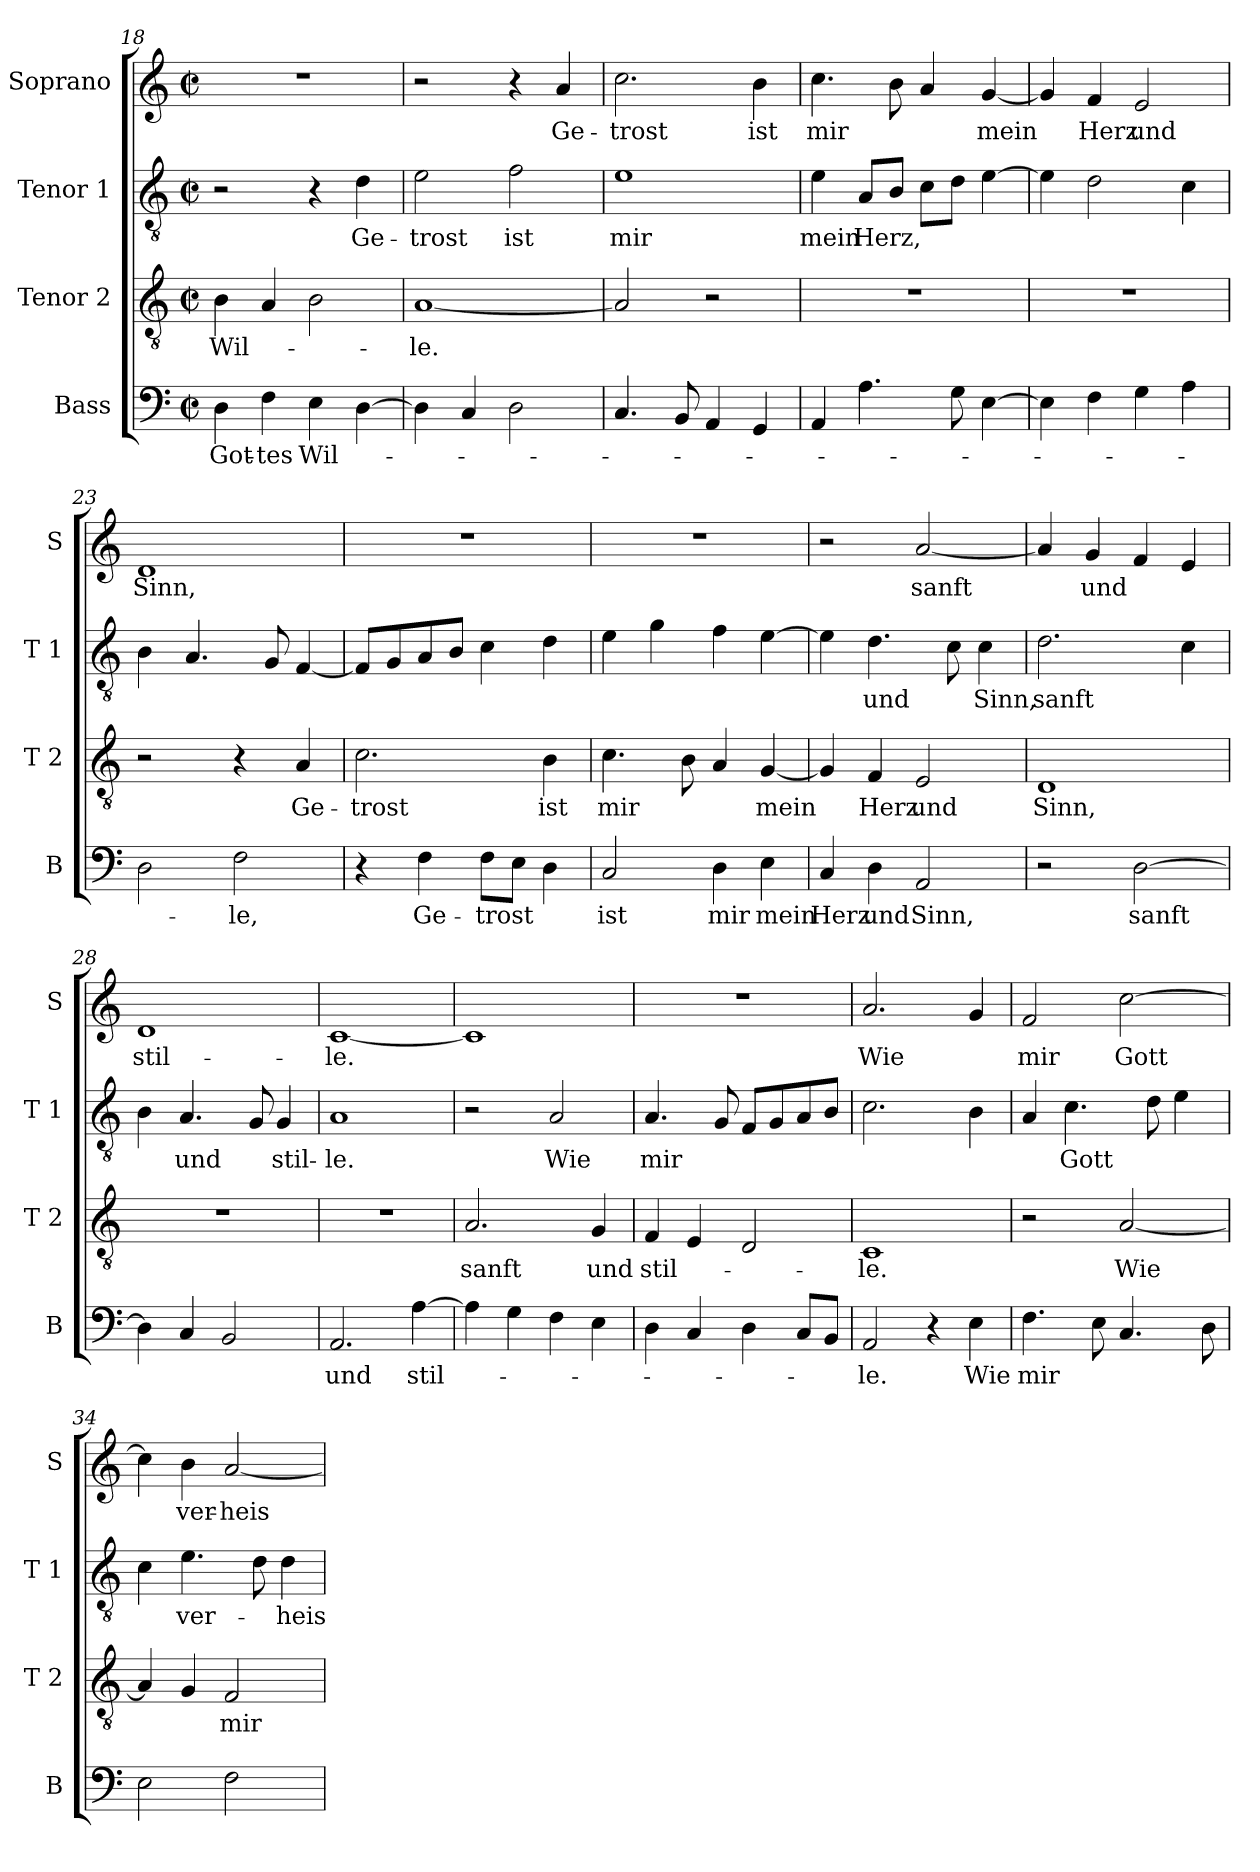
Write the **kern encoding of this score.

**kern	**text	**kern	**text	**kern	**text	**kern	**text
*part4	*part4	*part3	*part3	*part2	*part2	*part1	*part1
*staff4	*staff4	*staff3	*staff3	*staff2	*staff2	*staff1	*staff1
*I"Bass	*	*I"Tenor 2	*	*I"Tenor 1	*	*I"Soprano	*
*I'B	*	*I'T 2	*	*I'T 1	*	*I'S	*
*clefF4	*	*clefGv2	*	*clefGv2	*	*clefG2	*
*k[]	*	*k[]	*	*k[]	*	*k[]	*
*C:	*	*C:	*	*C:	*	*C:	*
*M2/2	*	*M2/2	*	*M2/2	*	*M2/2	*
*met(c|)	*	*met(c|)	*	*met(c|)	*	*met(c|)	*
=18	=18	=18	=18	=18	=18	=18	=18
!	!LO:LY:b	!	!LO:LY:b	!	!	!	!
4D\	Got-	4B\	Wil-	2r	.	1r	.
!	!LO:LY:b	!	!	!	!	!	!
4F\	-tes	4A/	.	.	.	.	.
!	!LO:LY:b	!	!	!	!	!	!
4E\	Wil-	2B\	.	4r	.	.	.
!	!	!	!	!	!LO:LY:b	!	!
[4D\	.	.	.	4d\	Ge-	.	.
=19	=19	=19	=19	=19	=19	=19	=19
!	!	!	!LO:LY:b	!	!LO:LY:b	!	!
4D\]	.	[1A	-le.	2e\	-trost	2r	.
4C/	.	.	.	.	.	.	.
!	!	!	!	!	!LO:LY:b	!	!
2D\	.	.	.	2f\	ist	4r	.
!	!	!	!	!	!	!	!LO:LY:b
.	.	.	.	.	.	4a/	Ge-
!!LO:PB:g=z
=20	=20	=20	=20	=20	=20	=20	=20
!	!	!	!	!	!LO:LY:b	!	!LO:LY:b
4.C/	.	2A/]	.	1e	mir	2.cc\	-trost
8BB/	.	.	.	.	.	.	.
4AA/	.	2r	.	.	.	.	.
!	!	!	!	!	!	!	!LO:LY:b
4GG/	.	.	.	.	.	4b\	ist
=21	=21	=21	=21	=21	=21	=21	=21
!	!	!	!	!	!LO:LY:b	!	!LO:LY:b
4AA/	.	1r	.	4e\	mein	4.cc\	mir
!	!	!	!	!	!LO:LY:b	!	!
4.A\	.	.	.	8A/L	Herz,	.	.
.	.	.	.	8B/J	.	8b\	.
.	.	.	.	8c\L	.	4a/	.
8G\	.	.	.	8d\J	.	.	.
!	!	!	!	!	!	!	!LO:LY:b
[4E\	.	.	.	[4e\	.	[4g/	mein
=22	=22	=22	=22	=22	=22	=22	=22
4E\]	.	1r	.	4e\]	.	4g/]	.
!	!	!	!	!	!	!	!LO:LY:b
4F\	.	.	.	2d\	.	4f/	Herz
!	!	!	!	!	!	!	!LO:LY:b
4G\	.	.	.	.	.	2e/	und
4A\	.	.	.	4c\	.	.	.
=23	=23	=23	=23	=23	=23	=23	=23
!	!	!	!	!	!	!	!LO:LY:b
2D\	.	2r	.	4B\	.	1d	Sinn,
.	.	.	.	4.A/	.	.	.
!	!LO:LY:b	!	!	!	!	!	!
2F\	-le,	4r	.	.	.	.	.
.	.	.	.	8G/	.	.	.
!	!	!	!LO:LY:b	!	!	!	!
.	.	4A/	Ge-	[4F/	.	.	.
=24	=24	=24	=24	=24	=24	=24	=24
!	!	!	!LO:LY:b	!	!	!	!
4r	.	2.c\	-trost	8F/L]	.	1r	.
.	.	.	.	8G/	.	.	.
!	!LO:LY:b	!	!	!	!	!	!
4F\	Ge-	.	.	8A/	.	.	.
.	.	.	.	8B/J	.	.	.
!	!LO:LY:b	!	!	!	!	!	!
8F\L	-trost	.	.	4c\	.	.	.
8E\J	.	.	.	.	.	.	.
!	!	!	!LO:LY:b	!	!	!	!
4D\	.	4B\	ist	4d\	.	.	.
=25	=25	=25	=25	=25	=25	=25	=25
!	!LO:LY:b	!	!LO:LY:b	!	!	!	!
2C/	ist	4.c\	mir	4e\	.	1r	.
.	.	.	.	4g\	.	.	.
.	.	8B\	.	.	.	.	.
!	!LO:LY:b	!	!	!	!	!	!
4D\	mir	4A/	.	4f\	.	.	.
!	!LO:LY:b	!	!LO:LY:b	!	!	!	!
4E\	mein	[4G/	mein	[4e\	.	.	.
!!LO:LB:g=z
=26	=26	=26	=26	=26	=26	=26	=26
!	!LO:LY:b	!	!	!	!	!	!
4C/	Herz	4G/]	.	4e\]	.	2r	.
!	!LO:LY:b	!	!LO:LY:b	!	!LO:LY:b	!	!
4D\	und	4F/	Herz	4.d\	und	.	.
!	!LO:LY:b	!	!LO:LY:b	!	!	!	!LO:LY:b
2AA/	Sinn,	2E/	und	.	.	[2a/	sanft
.	.	.	.	8c\	.	.	.
!	!	!	!	!	!LO:LY:b	!	!
.	.	.	.	4c\	Sinn,	.	.
=27	=27	=27	=27	=27	=27	=27	=27
!	!	!	!LO:LY:b	!	!LO:LY:b	!	!
2r	.	1D	Sinn,	2.d\	sanft	4a/]	.
!	!	!	!	!	!	!	!LO:LY:b
.	.	.	.	.	.	4g/	und
!	!LO:LY:b	!	!	!	!	!	!
[2D\	sanft	.	.	.	.	4f/	.
.	.	.	.	4c\	.	4e/	.
=28	=28	=28	=28	=28	=28	=28	=28
!	!	!	!	!	!	!	!LO:LY:b
4D\]	.	1r	.	4B\	.	1d	stil-
!	!	!	!	!	!LO:LY:b	!	!
4C/	.	.	.	4.A/	und	.	.
2BB/	.	.	.	.	.	.	.
.	.	.	.	8G/	.	.	.
!	!	!	!	!	!LO:LY:b	!	!
.	.	.	.	4G/	stil-	.	.
=29	=29	=29	=29	=29	=29	=29	=29
!	!LO:LY:b	!	!	!	!LO:LY:b	!	!LO:LY:b
2.AA/	und	1r	.	1A	-le.	[1c	-le.
!	!LO:LY:b	!	!	!	!	!	!
[4A\	stil-	.	.	.	.	.	.
=30	=30	=30	=30	=30	=30	=30	=30
!	!	!	!LO:LY:b	!	!	!	!
4A\]	.	2.A/	sanft	2r	.	1c]	.
4G\	.	.	.	.	.	.	.
!	!	!	!	!	!LO:LY:b	!	!
4F\	.	.	.	2A/	Wie	.	.
!	!	!	!LO:LY:b	!	!	!	!
4E\	.	4G/	und	.	.	.	.
=31	=31	=31	=31	=31	=31	=31	=31
!	!	!	!LO:LY:b	!	!LO:LY:b	!	!
4D\	.	4F/	stil-	4.A/	mir	1r	.
4C/	.	4E/	.	.	.	.	.
.	.	.	.	8G/	.	.	.
4D\	.	2D/	.	8F/L	.	.	.
.	.	.	.	8G/	.	.	.
8C/L	.	.	.	8A/	.	.	.
8BB/J	.	.	.	8B/J	.	.	.
!!LO:LB:g=z
=32	=32	=32	=32	=32	=32	=32	=32
!	!LO:LY:b	!	!LO:LY:b	!	!	!	!LO:LY:b
2AA/	-le.	1C	-le.	2.c\	.	2.a/	Wie
4r	.	.	.	.	.	.	.
!	!LO:LY:b	!	!	!	!	!	!
4E\	Wie	.	.	4B\	.	4g/	.
=33	=33	=33	=33	=33	=33	=33	=33
!	!LO:LY:b	!	!	!	!	!	!LO:LY:b
4.F\	mir	2r	.	4A/	.	2f/	mir
!	!	!	!	!	!LO:LY:b	!	!
.	.	.	.	4.c\	Gott	.	.
8E\	.	.	.	.	.	.	.
!	!	!	!LO:LY:b	!	!	!	!LO:LY:b
4.C/	.	[2A/	Wie	.	.	[2cc\	Gott
.	.	.	.	8d\	.	.	.
.	.	.	.	4e\	.	.	.
8D\	.	.	.	.	.	.	.
=34	=34	=34	=34	=34	=34	=34	=34
2E\	.	4A/]	.	4c\	.	4cc\]	.
!	!	!	!	!	!LO:LY:b	!	!LO:LY:b
.	.	4G/	.	4.e\	ver-	4b\	ver-
!	!	!	!LO:LY:b	!	!	!	!LO:LY:b
2F\	.	2F/	mir	.	.	[2a/	-heis-
.	.	.	.	8d\	.	.	.
!	!	!	!	!	!LO:LY:b	!	!
.	.	.	.	4d\	-heis-	.	.
=	=	=	=	=	=	=	=
*-	*-	*-	*-	*-	*-	*-	*-
